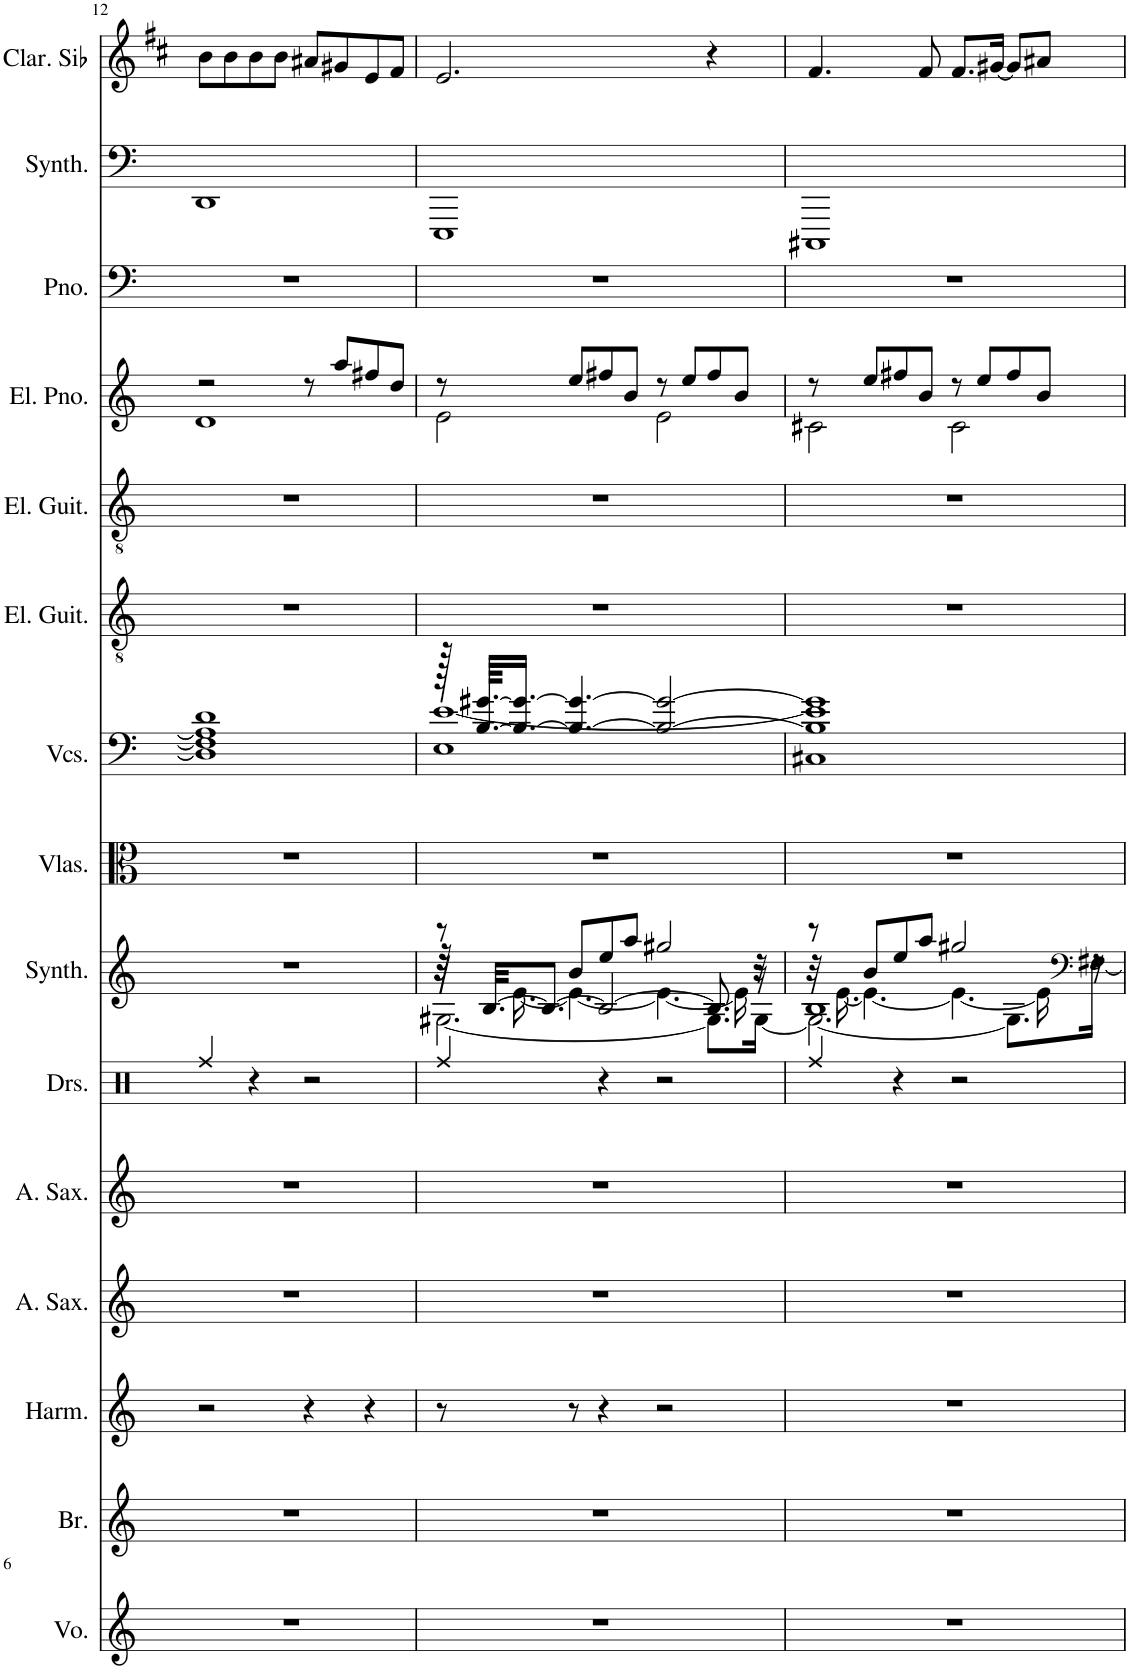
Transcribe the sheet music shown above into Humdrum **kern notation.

**kern	**kern	**kern	**kern	**kern	**kern	**kern	**kern	**kern	**kern	**kern	**kern	**kern	**kern	**kern
*part15	*part14	*part13	*part12	*part11	*part10	*part9	*part8	*part7	*part6	*part5	*part4	*part3	*part2	*part1
*staff15	*staff14	*staff13	*staff12	*staff11	*staff10	*staff9	*staff8	*staff7	*staff6	*staff5	*staff4	*staff3	*staff2	*staff1
*I"Voice	*I"Brass	*I"14 Hole C Chromatic Harmonica	*I"Alto Saxophone	*I"Alto Saxophone	*I"Drumset	*I"Pad Synthesizer	*I"Violas	*I"Violoncellos	*I"Electric Guitar	*I"Electric Guitar	*I"Electric Piano	*I"Piano	*I"Bass Synthesizer, I've Had the Time of My Life	*I"Clarinette en Sib
*I'Vo.	*I'Br.	*I'Harm.	*I'A. Sax.	*I'A. Sax.	*I'Drs.	*I'Synth.	*I'Vlas.	*I'Vcs.	*I'El. Guit.	*I'El. Guit.	*I'El. Pno.	*I'Pno.	*I'Synth.	*I'Clar. Sib
!!LO:PB:g=z
*clefG2	*clefG2	*clefG2	*clefG2	*clefG2	*clefX	*clefG2	*clefC3	*clefF4	*clefGv2	*clefGv2	*clefG2	*clefF4	*clefF4	*clefG2
*	*	*	*Trd5c9	*Trd5c9	*	*	*	*	*	*	*	*	*	*Trd1c2
*k[]	*k[]	*k[]	*k[]	*k[]	*k[]	*k[]	*k[]	*k[]	*k[]	*k[]	*k[]	*k[]	*k[]	*k[f#c#]
*M4/4	*M4/4	*M4/4	*M4/4	*M4/4	*M4/4	*M4/4	*M4/4	*M4/4	*M4/4	*M4/4	*M4/4	*M4/4	*M4/4	*M4/4
=12	=12	=12	=12	=12	=12	=12	=12	=12	=12	=12	=12	=12	=12	=12
*	*	*	*	*	*	*	*	*^	*	*	*^	*	*	*
1r	1r	2r	1r	1r	4Rff/	1r	1r	1d	1D] 1F#] 1A]	1r	1r	2r	1d	1r	1DD	8b\L
.	.	.	.	.	.	.	.	.	.	.	.	.	.	.	.	8b\
.	.	.	.	.	4r	.	.	.	.	.	.	.	.	.	.	8b\
.	.	.	.	.	.	.	.	.	.	.	.	.	.	.	.	8b\J
.	.	4r	.	.	2r	.	.	.	.	.	.	8r	.	.	.	8a#X/L
.	.	.	.	.	.	.	.	.	.	.	.	8aa/L	.	.	.	8g#X/
.	.	4r	.	.	.	.	.	.	.	.	.	8ff#X/	.	.	.	8e/
.	.	.	.	.	.	.	.	.	.	.	.	8dd/J	.	.	.	8f#/J
=13	=13	=13	=13	=13	=13	=13	=13	=13	=13	=13	=13	=13	=13	=13	=13	=13
*	*	*	*	*	*	*^	*	*	*^	*	*	*	*	*	*	*
*	*	*	*	*	*	*	*^	*	*	*	*	*	*	*	*	*	*	*
*	*	*	*	*	*	*	*	*^	*	*	*	*	*	*	*	*	*	*	*
1r	1r	8r	1r	1r	4Rff/	8r	32r	64r	[2.G#X\	1r	128r	[1e	1E	1r	1r	8r	2e\	1r	1EEE	2.e/
.	.	.	.	.	.	.	.	.	.	.	[64.B/ [64.g#X/KKLL	.	.	.	.	.	.	.	.	.
.	.	.	.	.	.	.	.	[32.B/KKL	.	.	.	.	.	.	.	.	.	.	.	.
.	.	.	.	.	.	.	[16.e\	.	.	.	16.B/_ 16.g#/_JJ	.	.	.	.	.	.	.	.	.
.	.	.	.	.	.	.	.	8.B/J_	.	.	.	.	.	.	.	.	.	.	.	.
.	.	8r	.	.	.	8b/L	4.e\_	.	.	.	4.B/_ 4.g#/_	.	.	.	.	8ee/L	.	.	.	.
.	.	4r	.	.	4r	8ee/	.	2B/_	.	.	.	.	.	.	.	8ff#X/	.	.	.	.
.	.	.	.	.	.	8aa/J	.	.	.	.	.	.	.	.	.	8b/J	.	.	.	.
.	.	2r	.	.	2r	2gg#X/	4.e\_	.	.	.	2B/_ 2g#/_	.	.	.	.	8r	2e\	.	.	.
.	.	.	.	.	.	.	.	.	.	.	.	.	.	.	.	8ee/L	.	.	.	.
.	.	.	.	.	.	.	.	8.B/]	8.G#\L]	.	.	.	.	.	.	8ff#/	.	.	.	4r
.	.	.	.	.	.	.	16e\]	.	.	.	.	.	.	.	.	8b/J	.	.	.	.
.	.	.	.	.	.	.	16r	16r	[16G#\Jk	.	.	.	.	.	.	.	.	.	.	.
*	*	*	*	*	*	*	*	*	*	*	*	*v	*v	*	*	*	*	*	*	*
=14	=14	=14	=14	=14	=14	=14	=14	=14	=14	=14	=14	=14	=14	=14	=14	=14	=14	=14	=14
1r	1r	1r	1r	1r	4Rff/	8r	32r	1B	2.G#\_	1r	1B] 1g#]	1C#X 1e]	1r	1r	8r	2c#X\	1r	1CCC#X	4.f#/
.	.	.	.	.	.	.	[16.e\	.	.	.	.	.	.	.	.	.	.	.	.
.	.	.	.	.	.	8b/L	4.e\_	.	.	.	.	.	.	.	8ee/L	.	.	.	.
.	.	.	.	.	4r	8ee/	.	.	.	.	.	.	.	.	8ff#X/	.	.	.	.
.	.	.	.	.	.	8aa/J	.	.	.	.	.	.	.	.	8b/J	.	.	.	8f#/
.	.	.	.	.	2r	2gg#X/	4.e\_	.	.	.	.	.	.	.	8r	2c#\	.	.	8.f#/L
.	.	.	.	.	.	.	.	.	.	.	.	.	.	.	8ee/L	.	.	.	.
.	.	.	.	.	.	.	.	.	.	.	.	.	.	.	.	.	.	.	[16g#X/Jk
.	.	.	.	.	.	.	.	.	8.G#\L]	.	.	.	.	.	8ff#/	.	.	.	8g#/L]
.	.	.	.	.	.	.	16e\]	.	.	.	.	.	.	.	8b/J	.	.	.	8a#X/J
*	*	*	*	*	*	*clefF4	*	*	*	*	*	*	*	*	*	*	*	*	*
.	.	.	.	.	.	.	16r	.	[16F#X\Jk	.	.	.	.	.	.	.	.	.	.
*	*	*	*	*	*	*v	*v	*v	*v	*	*v	*v	*	*	*v	*v	*	*	*
=	=	=	=	=	=	=	=	=	=	=	=	=	=	=
*-	*-	*-	*-	*-	*-	*-	*-	*-	*-	*-	*-	*-	*-	*-
